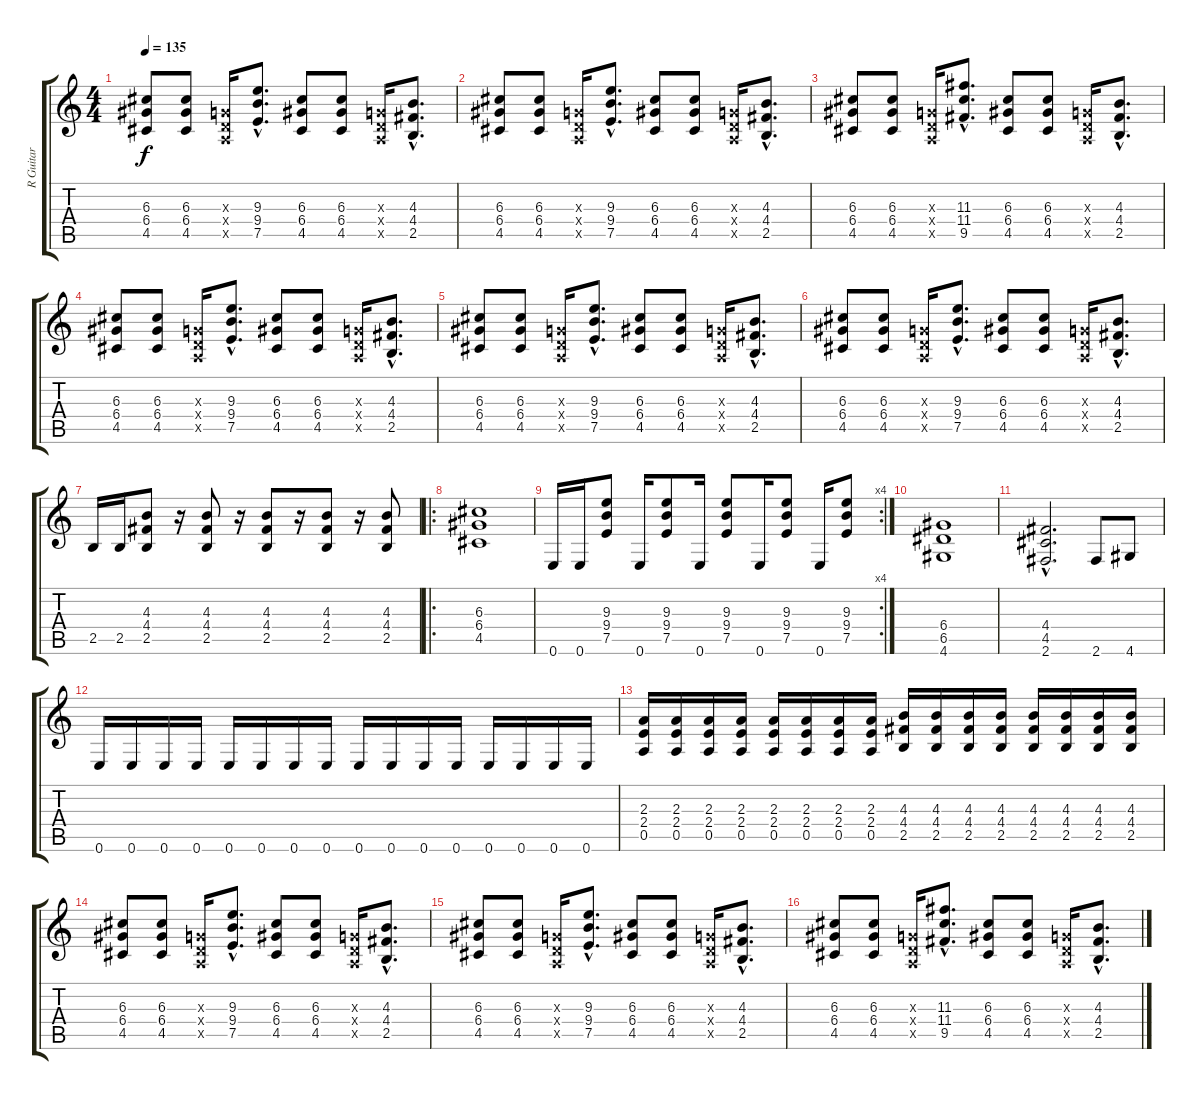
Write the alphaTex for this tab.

\track ("R Guitar" "R Guitar") {instrument distortionguitar}
\staff {score tabs}
\tuning (E4 B3 G3 D3 A2 E2) {hide}
\ts (4 4)
\tempo 135
\clef g2
\ks c
(6.3 6.4 4.5).8{dy f} (6.3 6.4 4.5).8 (0.3{x} 0.4{x} 0.5{x}).16 (9.3{hac} 9.4{hac} 7.5{hac}).8{d} (6.3 6.4 4.5).8 (6.3 6.4 4.5).8 (0.3{x} 0.4{x} 0.5{x}).16 (4.3{hac} 4.4{hac} 2.5{hac}).8{d} |
(6.3 6.4 4.5).8 (6.3 6.4 4.5).8 (0.3{x} 0.4{x} 0.5{x}).16 (9.3{hac} 9.4{hac} 7.5{hac}).8{d} (6.3 6.4 4.5).8 (6.3 6.4 4.5).8 (0.3{x} 0.4{x} 0.5{x}).16 (4.3{hac} 4.4{hac} 2.5{hac}).8{d} |
(6.3 6.4 4.5).8 (6.3 6.4 4.5).8 (0.3{x} 0.4{x} 0.5{x}).16 (11.3{hac} 11.4{hac} 9.5{hac}).8{d} (6.3 6.4 4.5).8 (6.3 6.4 4.5).8 (0.3{x} 0.4{x} 0.5{x}).16 (4.3{hac} 4.4{hac} 2.5{hac}).8{d} |
(6.3 6.4 4.5).8 (6.3 6.4 4.5).8 (0.3{x} 0.4{x} 0.5{x}).16 (9.3{hac} 9.4{hac} 7.5{hac}).8{d} (6.3 6.4 4.5).8 (6.3 6.4 4.5).8 (0.3{x} 0.4{x} 0.5{x}).16 (4.3{hac} 4.4{hac} 2.5{hac}).8{d} |
(6.3 6.4 4.5).8 (6.3 6.4 4.5).8 (0.3{x} 0.4{x} 0.5{x}).16 (9.3{hac} 9.4{hac} 7.5{hac}).8{d} (6.3 6.4 4.5).8 (6.3 6.4 4.5).8 (0.3{x} 0.4{x} 0.5{x}).16 (4.3{hac} 4.4{hac} 2.5{hac}).8{d} |
(6.3 6.4 4.5).8 (6.3 6.4 4.5).8 (0.3{x} 0.4{x} 0.5{x}).16 (9.3{hac} 9.4{hac} 7.5{hac}).8{d} (6.3 6.4 4.5).8 (6.3 6.4 4.5).8 (0.3{x} 0.4{x} 0.5{x}).16 (4.3{hac} 4.4{hac} 2.5{hac}).8{d} |
2.5.16 2.5.16 (4.3 4.4 2.5).8 r.16 (4.3 4.4 2.5).8 r.16 (4.3 4.4 2.5).8 r.16 (4.3 4.4 2.5).8 r.16 (4.3 4.4 2.5).8 |
\ro
(6.3 6.4 4.5).1 |
\rc 4
0.6.16 0.6.16 (9.3 9.4 7.5).8 0.6.16 (9.3 9.4 7.5).8 0.6.16 (9.3 9.4 7.5).8 0.6.16 (9.3 9.4 7.5).8 0.6.16 (9.3 9.4 7.5).8 |
(6.4 6.5 4.6).1 |
(4.4{hac} 4.5{hac} 2.6{hac}).2{d} 2.6.8 4.6.8 |
0.6.16 0.6.16 0.6.16 0.6.16 0.6.16 0.6.16 0.6.16 0.6.16 0.6.16 0.6.16 0.6.16 0.6.16 0.6.16 0.6.16 0.6.16 0.6.16 |
(2.3 2.4 0.5).16 (2.3 2.4 0.5).16 (2.3 2.4 0.5).16 (2.3 2.4 0.5).16 (2.3 2.4 0.5).16 (2.3 2.4 0.5).16 (2.3 2.4 0.5).16 (2.3 2.4 0.5).16 (4.3 4.4 2.5).16 (4.3 4.4 2.5).16 (4.3 4.4 2.5).16 (4.3 4.4 2.5).16 (4.3 4.4 2.5).16 (4.3 4.4 2.5).16 (4.3 4.4 2.5).16 (4.3 4.4 2.5).16 |
(6.3 6.4 4.5).8 (6.3 6.4 4.5).8 (0.3{x} 0.4{x} 0.5{x}).16 (9.3{hac} 9.4{hac} 7.5{hac}).8{d} (6.3 6.4 4.5).8 (6.3 6.4 4.5).8 (0.3{x} 0.4{x} 0.5{x}).16 (4.3{hac} 4.4{hac} 2.5{hac}).8{d} |
(6.3 6.4 4.5).8 (6.3 6.4 4.5).8 (0.3{x} 0.4{x} 0.5{x}).16 (9.3{hac} 9.4{hac} 7.5{hac}).8{d} (6.3 6.4 4.5).8 (6.3 6.4 4.5).8 (0.3{x} 0.4{x} 0.5{x}).16 (4.3{hac} 4.4{hac} 2.5{hac}).8{d} |
(6.3 6.4 4.5).8 (6.3 6.4 4.5).8 (0.3{x} 0.4{x} 0.5{x}).16 (11.3{hac} 11.4{hac} 9.5{hac}).8{d} (6.3 6.4 4.5).8 (6.3 6.4 4.5).8 (0.3{x} 0.4{x} 0.5{x}).16 (4.3{hac} 4.4{hac} 2.5{hac}).8{d}
